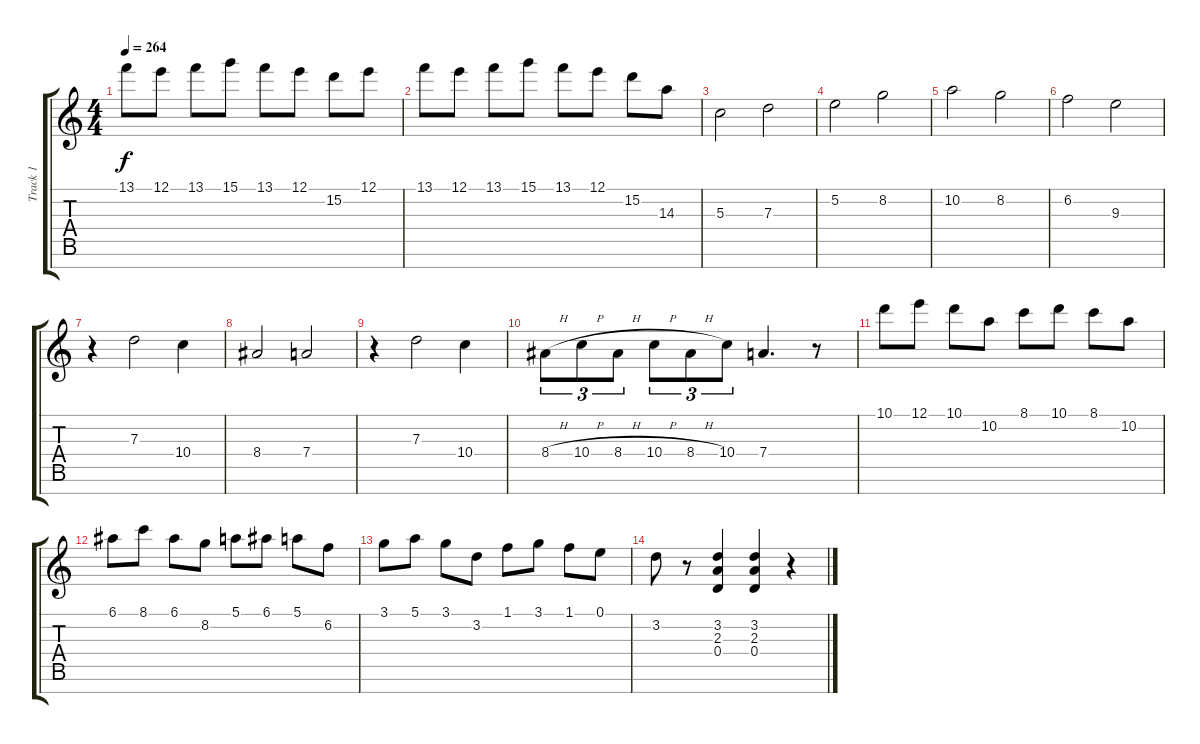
\track ("Track 1" "Track 1") {instrument distortionguitar}
\staff {score tabs}
\tuning (E4 B3 G3 D3 A2 E2 B1) {hide}
\ts (4 4)
\tempo 264
\clef g2
\ks c
13.1.8{dy f} 12.1.8 13.1.8 15.1.8 13.1.8 12.1.8 15.2.8 12.1.8 |
13.1.8 12.1.8 13.1.8 15.1.8 13.1.8 12.1.8 15.2.8 14.3.8 |
5.3.2 7.3.2 |
5.2.2 8.2.2 |
10.2.2 8.2.2 |
6.2.2 9.3.2 |
r.4 7.3.2 10.4.4 |
8.4.2 7.4.2 |
r.4 7.3.2 10.4.4 |
8.4{h}.8{tu (3 2)} 10.4{h}.8{tu (3 2)} 8.4{h}.8{tu (3 2)} 10.4{h}.8{tu (3 2)} 8.4{h}.8{tu (3 2)} 10.4.8{tu (3 2)} 7.4.4{d} r.8 |
10.1.8 12.1.8 10.1.8 10.2.8 8.1.8 10.1.8 8.1.8 10.2.8 |
6.1.8 8.1.8 6.1.8 8.2.8 5.1.8 6.1.8 5.1.8 6.2.8 |
3.1.8 5.1.8 3.1.8 3.2.8 1.1.8 3.1.8 1.1.8 0.1.8 |
3.2.8 r.8 (3.2 2.3 0.4).4 (3.2 2.3 0.4).4 r.4
